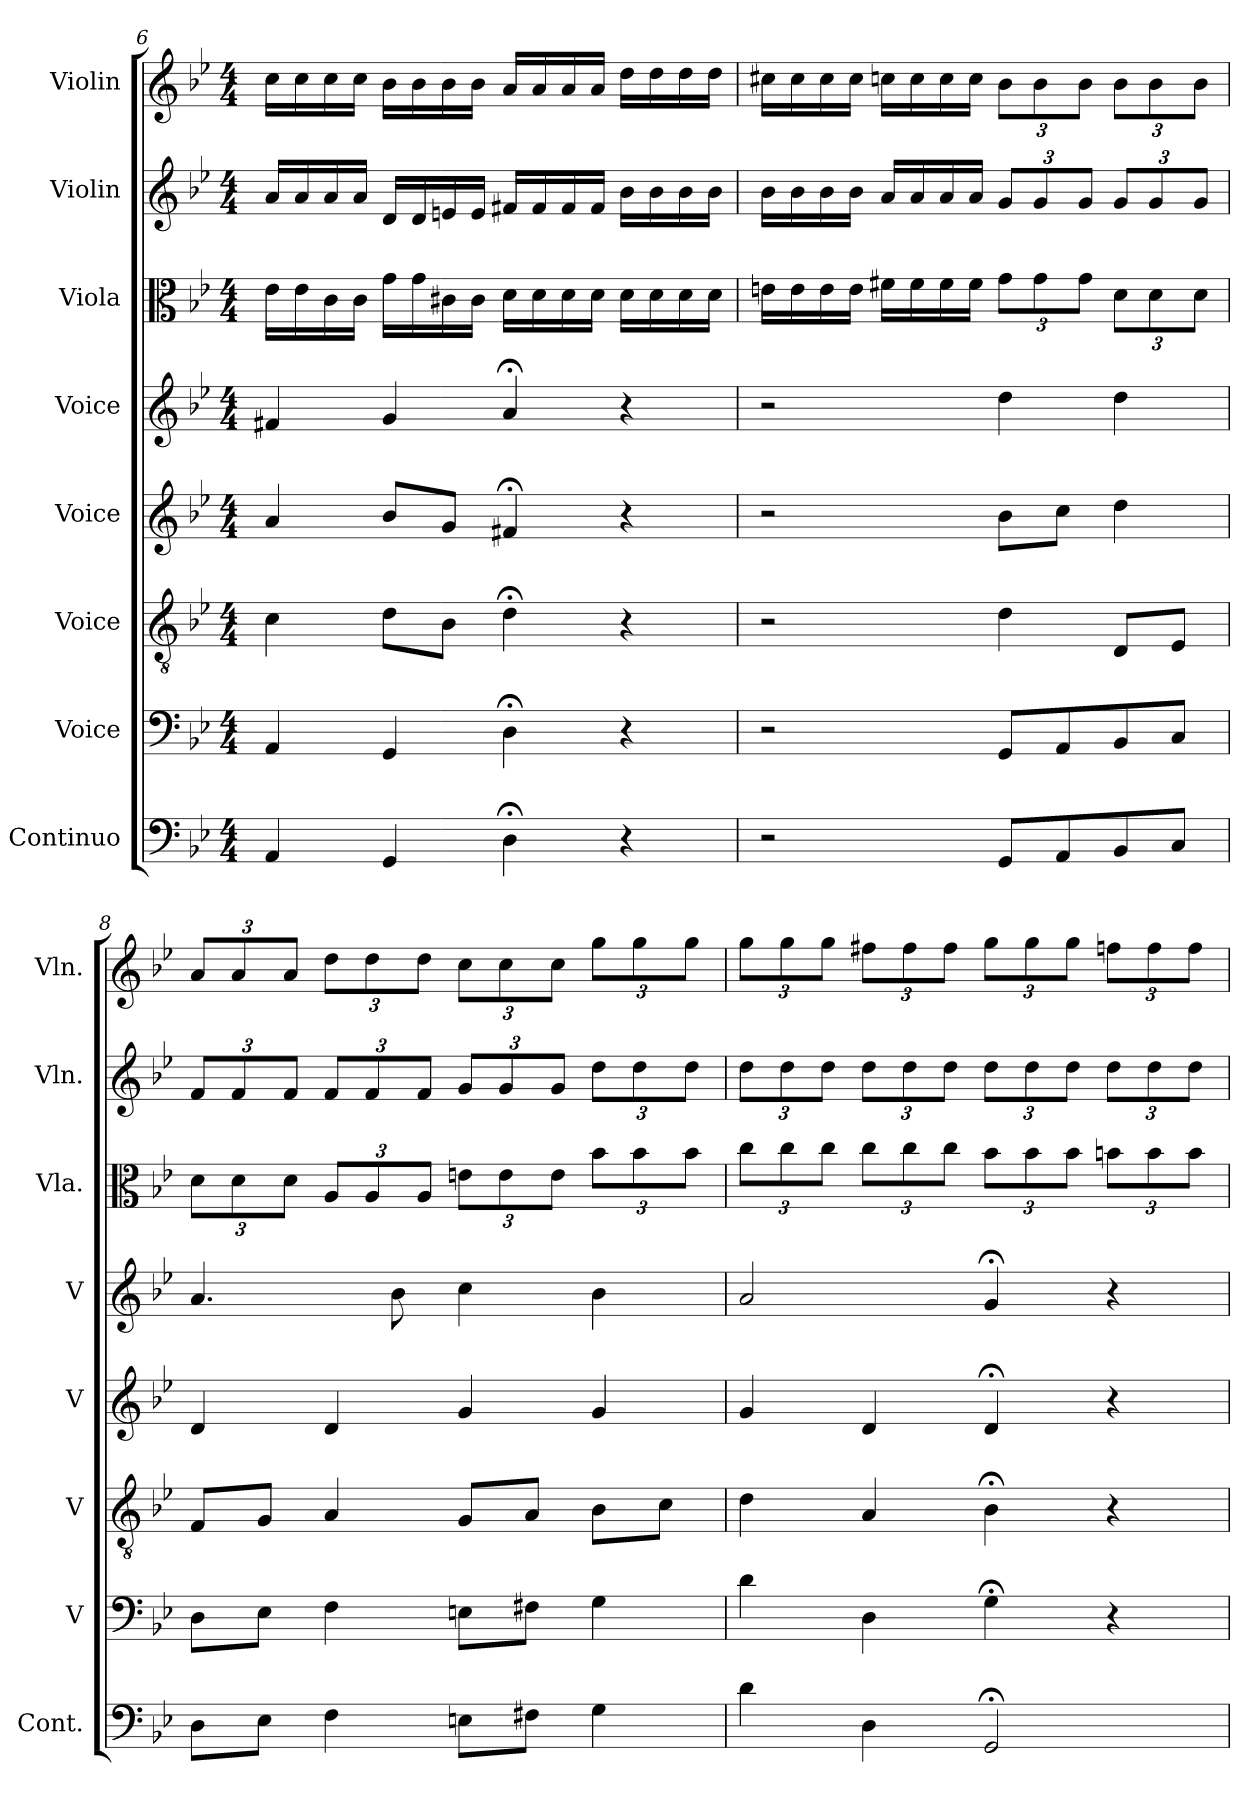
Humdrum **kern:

**kern	**kern	**kern	**kern	**kern	**kern	**kern	**kern
*part8	*part7	*part6	*part5	*part4	*part3	*part2	*part1
*staff8	*staff7	*staff6	*staff5	*staff4	*staff3	*staff2	*staff1
*I"Continuo	*I"Voice	*I"Voice	*I"Voice	*I"Voice	*I"Viola	*I"Violin	*I"Violin
*I'Cont.	*I'V	*I'V	*I'V	*I'V	*I'Vla.	*I'Vln.	*I'Vln.
*clefF4	*clefF4	*clefGv2	*clefG2	*clefG2	*clefC3	*clefG2	*clefG2
*k[b-e-]	*k[b-e-]	*k[b-e-]	*k[b-e-]	*k[b-e-]	*k[b-e-]	*k[b-e-]	*k[b-e-]
*M4/4	*M4/4	*M4/4	*M4/4	*M4/4	*M4/4	*M4/4	*M4/4
=6	=6	=6	=6	=6	=6	=6	=6
4AA	4AA	4c	4a	4f#X	16e-LL	16aLL	16ccLL
.	.	.	.	.	16e-	16a	16cc
.	.	.	.	.	16c	16a	16cc
.	.	.	.	.	16cJJ	16aJJ	16ccJJ
4GG	4GG	8dL	8b-L	4g	16gLL	16dLL	16b-LL
.	.	.	.	.	16g	16d	16b-
.	.	8B-J	8gJ	.	16c#X	16en	16b-
.	.	.	.	.	16c#JJ	16eJJ	16b-JJ
4D;<	4D;<	4d;<	4f#X;<	4a;<	16dLL	16f#XLL	16aLL
.	.	.	.	.	16d	16f#	16a
.	.	.	.	.	16d	16f#	16a
.	.	.	.	.	16dJJ	16f#JJ	16aJJ
4r	4r	4r	4r	4r	16dLL	16b-LL	16ddLL
.	.	.	.	.	16d	16b-	16dd
.	.	.	.	.	16d	16b-	16dd
.	.	.	.	.	16dJJ	16b-JJ	16ddJJ
=7	=7	=7	=7	=7	=7	=7	=7
2r	2r	2r	2r	2r	16enLL	16b-LL	16cc#XLL
.	.	.	.	.	16e	16b-	16cc#
.	.	.	.	.	16e	16b-	16cc#
.	.	.	.	.	16eJJ	16b-JJ	16cc#JJ
.	.	.	.	.	16f#XLL	16aLL	16ccnLL
.	.	.	.	.	16f#	16a	16cc
.	.	.	.	.	16f#	16a	16cc
.	.	.	.	.	16f#JJ	16aJJ	16ccJJ
*	*	*	*	*	*Xbrackettup	*Xbrackettup	*Xbrackettup
8GGL	8GGL	4d	8b-L	4dd	12gL	12gL	12b-L
.	.	.	.	.	12g	12g	12b-
8AA	8AA	.	8ccJ	.	.	.	.
.	.	.	.	.	12gJ	12gJ	12b-J
8BB-	8BB-	8DL	4dd	4dd	12dL	12gL	12b-L
.	.	.	.	.	12d	12g	12b-
8CJ	8CJ	8E-J	.	.	.	.	.
.	.	.	.	.	12dJ	12gJ	12b-J
=8	=8	=8	=8	=8	=8	=8	=8
8DL	8DL	8FL	4d	4.a	12dL	12fL	12aL
.	.	.	.	.	12d	12f	12a
8E-J	8E-J	8GJ	.	.	.	.	.
.	.	.	.	.	12dJ	12fJ	12aJ
4F	4F	4A	4d	.	12AL	12fL	12ddL
.	.	.	.	.	12A	12f	12dd
.	.	.	.	8b-	.	.	.
.	.	.	.	.	12AJ	12fJ	12ddJ
8EnL	8EnL	8GL	4g	4cc	12enL	12gL	12ccL
.	.	.	.	.	12e	12g	12cc
8F#XJ	8F#XJ	8AJ	.	.	.	.	.
.	.	.	.	.	12eJ	12gJ	12ccJ
4G	4G	8B-L	4g	4b-	12b-L	12ddL	12ggL
.	.	.	.	.	12b-	12dd	12gg
.	.	8cJ	.	.	.	.	.
.	.	.	.	.	12b-J	12ddJ	12ggJ
=9	=9	=9	=9	=9	=9	=9	=9
4d	4d	4d	4g	2a	12ccL	12ddL	12ggL
.	.	.	.	.	12cc	12dd	12gg
.	.	.	.	.	12ccJ	12ddJ	12ggJ
4D	4D	4A	4d	.	12ccL	12ddL	12ff#XL
.	.	.	.	.	12cc	12dd	12ff#
.	.	.	.	.	12ccJ	12ddJ	12ff#J
2GG;<	4G;<	4B-;<	4d;<	4g;<	12b-L	12ddL	12ggL
.	.	.	.	.	12b-	12dd	12gg
.	.	.	.	.	12b-J	12ddJ	12ggJ
.	4r	4r	4r	4r	12bnL	12ddL	12ffnL
.	.	.	.	.	12b	12dd	12ff
.	.	.	.	.	12bJ	12ddJ	12ffJ
=	=	=	=	=	=	=	=
*-	*-	*-	*-	*-	*-	*-	*-
